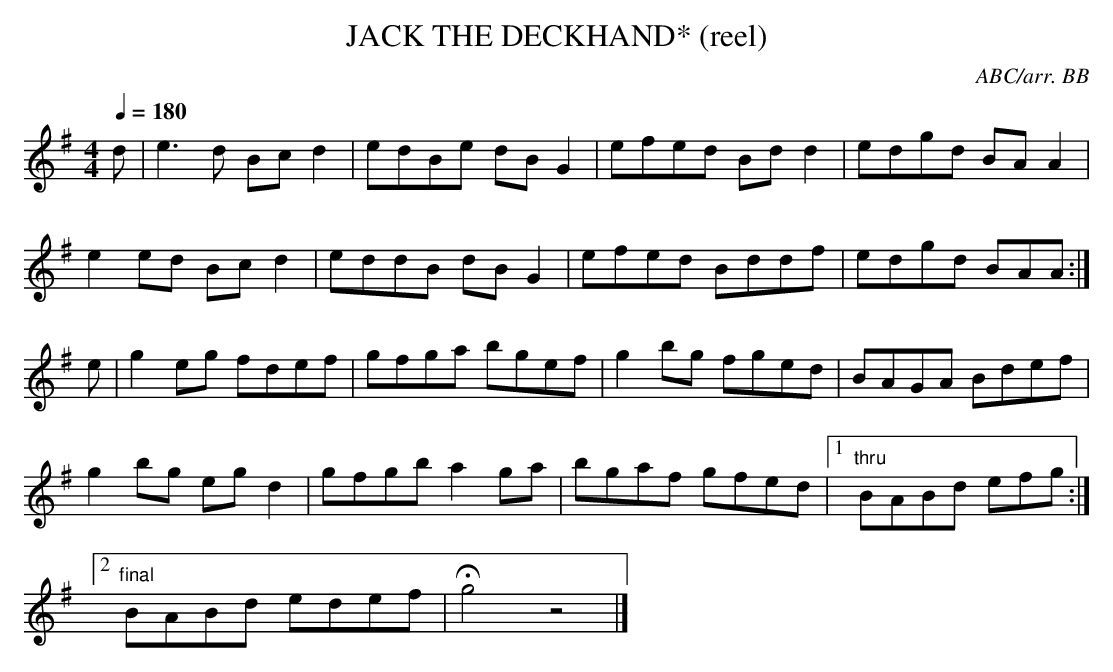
X:1
T:JACK THE DECKHAND* (reel)
C:ABC/arr. BB
M:4/4
Q:1/4=180
K:G
d|e3d Bcd2|edBe dBG2|efed Bdd2|edgd BAA2|
e2 ed Bcd2|eddB dB G2|efed Bddf|edgd BAA :|
e|g2eg fdef|gfga bgef|g2bg fged|BAGA Bdef|
g2bg egd2|gfgb a2ga|bgaf gfed|1"thru"BABd efg :|
[2 "final"BABd edef|Hg4z4|]
